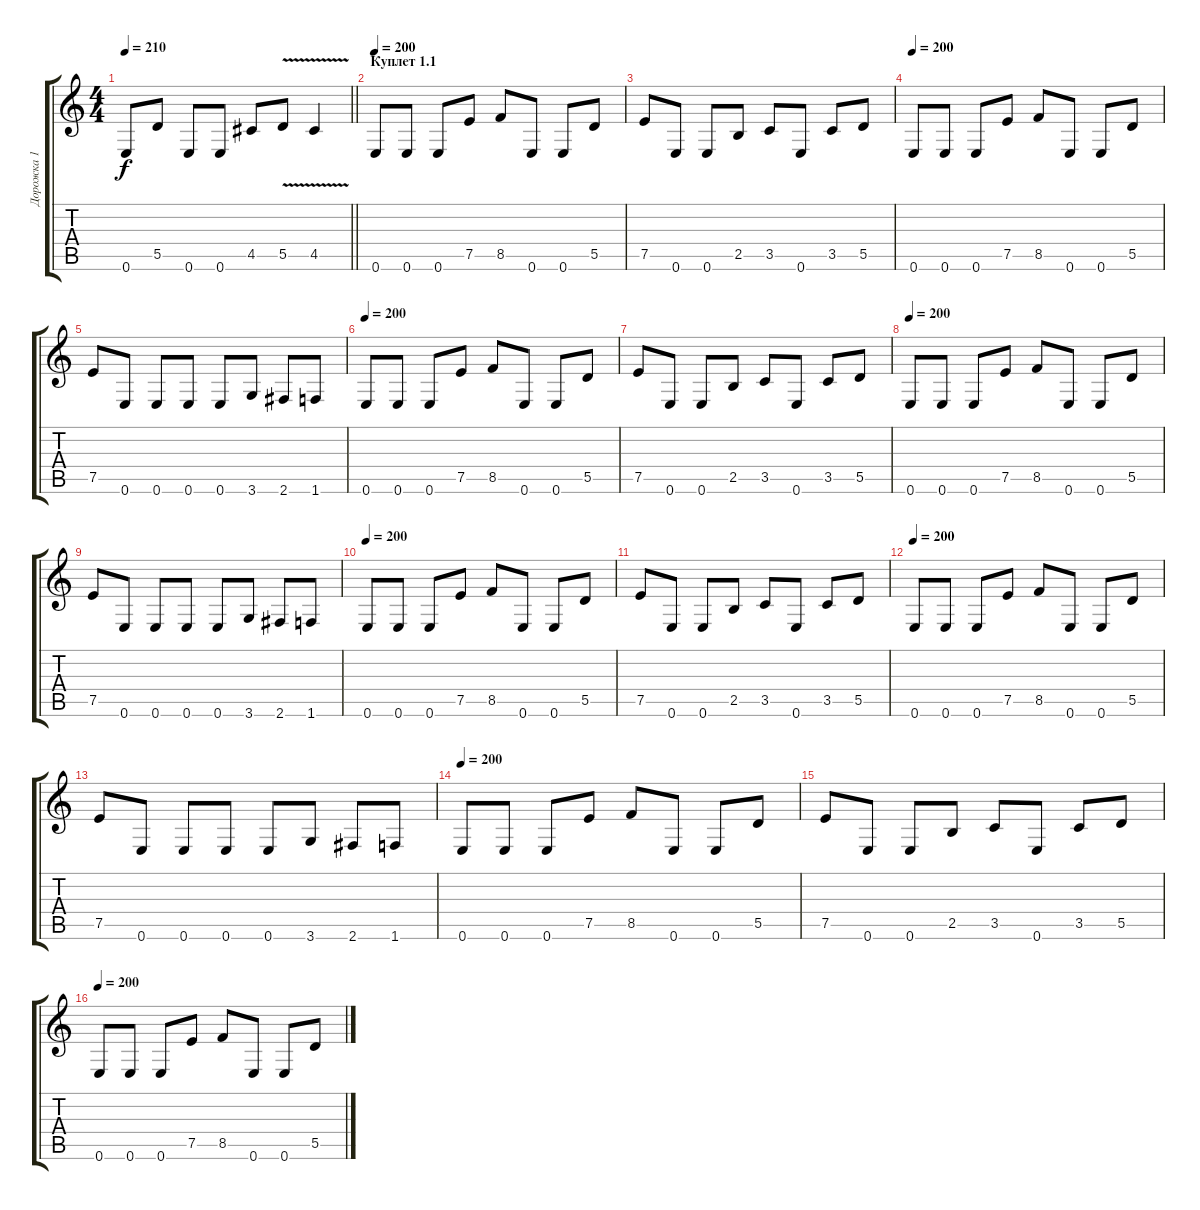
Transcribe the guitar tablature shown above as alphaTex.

\track ("Дорожка 1" "Дорожка 1") {instrument distortionguitar}
\staff {score tabs}
\tuning (E4 B3 G3 D3 A2 E2) {hide}
\ts (4 4)
\tempo 210
\clef g2
\barLineRight lightlight
\ks c
0.6.8{dy f} 5.5.8 0.6.8 0.6.8 4.5.8 5.5{v}.8 4.5{v}.4 |
\section ("" "Куплет 1.1")
\tempo 200
0.6.8 0.6.8 0.6.8 7.5.8 8.5.8 0.6.8 0.6.8 5.5.8 |
7.5.8 0.6.8 0.6.8 2.5.8 3.5.8 0.6.8 3.5.8 5.5.8 |
\tempo 200
0.6.8 0.6.8 0.6.8 7.5.8 8.5.8 0.6.8 0.6.8 5.5.8 |
7.5.8 0.6.8 0.6.8 0.6.8 0.6.8 3.6.8 2.6.8 1.6.8 |
\tempo 200
0.6.8 0.6.8 0.6.8 7.5.8 8.5.8 0.6.8 0.6.8 5.5.8 |
7.5.8 0.6.8 0.6.8 2.5.8 3.5.8 0.6.8 3.5.8 5.5.8 |
\tempo 200
0.6.8 0.6.8 0.6.8 7.5.8 8.5.8 0.6.8 0.6.8 5.5.8 |
7.5.8 0.6.8 0.6.8 0.6.8 0.6.8 3.6.8 2.6.8 1.6.8 |
\tempo 200
0.6.8 0.6.8 0.6.8 7.5.8 8.5.8 0.6.8 0.6.8 5.5.8 |
7.5.8 0.6.8 0.6.8 2.5.8 3.5.8 0.6.8 3.5.8 5.5.8 |
\tempo 200
0.6.8 0.6.8 0.6.8 7.5.8 8.5.8 0.6.8 0.6.8 5.5.8 |
7.5.8 0.6.8 0.6.8 0.6.8 0.6.8 3.6.8 2.6.8 1.6.8 |
\tempo 200
0.6.8 0.6.8 0.6.8 7.5.8 8.5.8 0.6.8 0.6.8 5.5.8 |
7.5.8 0.6.8 0.6.8 2.5.8 3.5.8 0.6.8 3.5.8 5.5.8 |
\tempo 200
0.6.8 0.6.8 0.6.8 7.5.8 8.5.8 0.6.8 0.6.8 5.5.8
